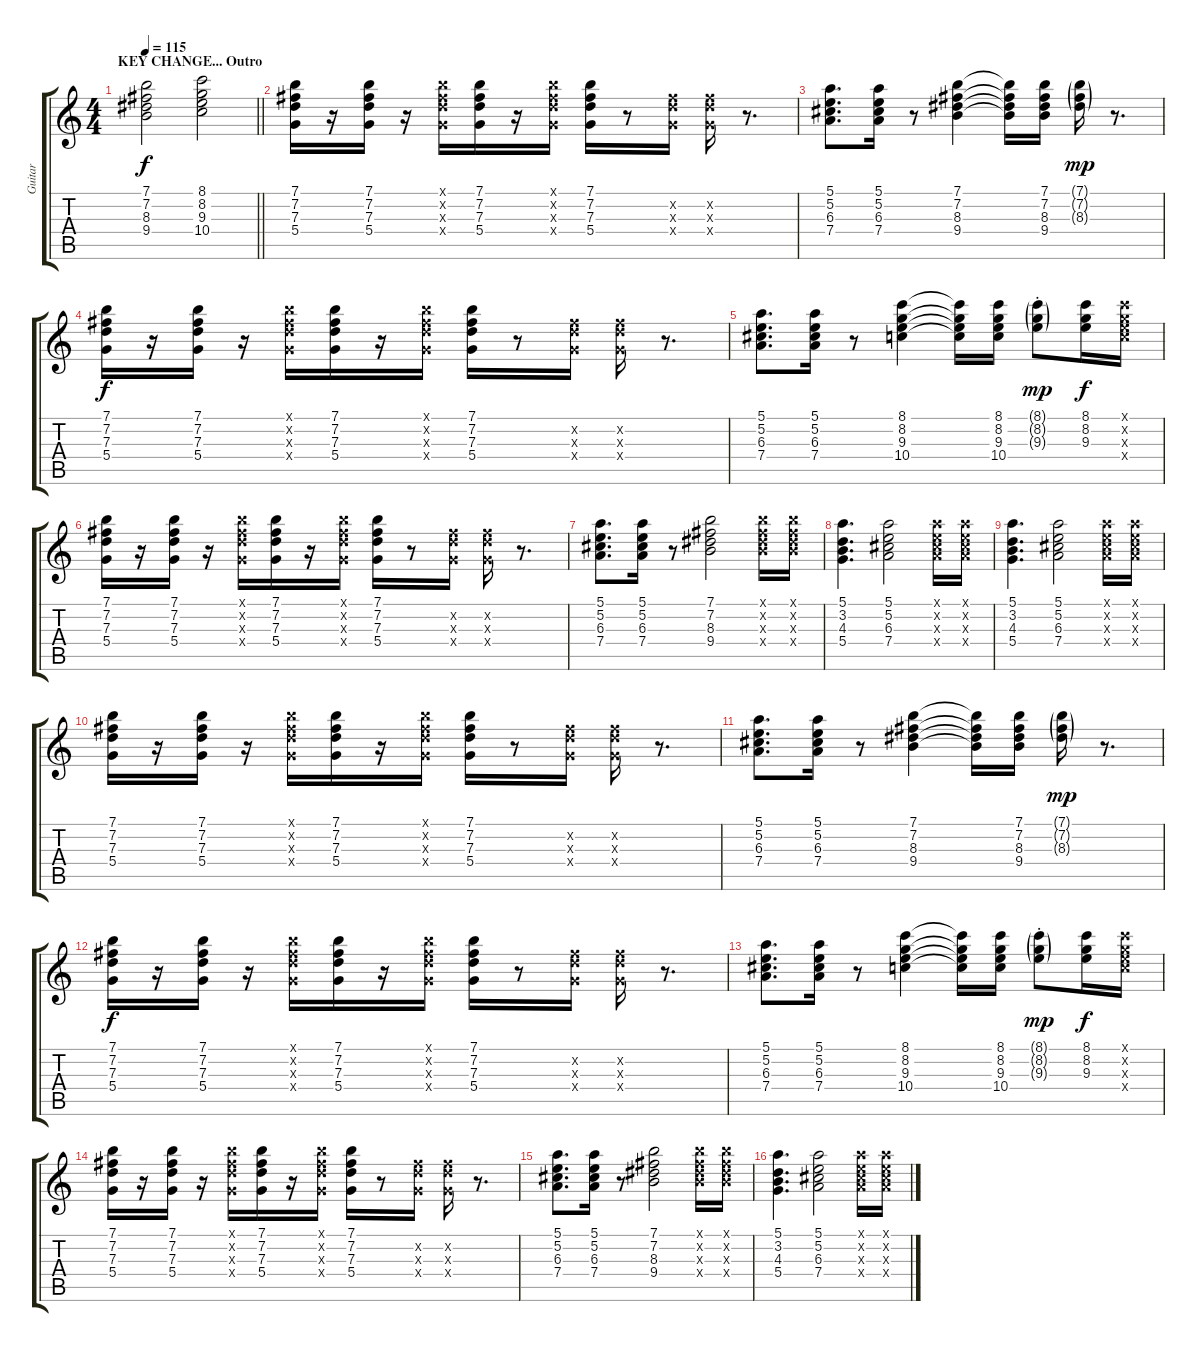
\track ("Guitar" "Guitar") {instrument electricguitarclean}
\staff {score tabs}
\tuning (E4 B3 G3 D3 A2 E2) {hide}
\ts (4 4)
\section ("" "KEY CHANGE... Outro")
\tempo 115
\clef g2
\barLineRight lightlight
\ks c
(7.1{t} 7.2{t} 8.3{t} 9.4{t}).2{dy f} (8.1 8.2 9.3 10.4).2 |
(7.1 7.2 7.3 5.4).16 r.16 (7.1 7.2 7.3 5.4).16 r.16 (7.1{x} 7.2{x} 7.3{x} 5.4{x}).16 (7.1 7.2 7.3 5.4).16 r.16 (7.1{x} 7.2{x} 7.3{x} 5.4{x}).16 (7.1 7.2 7.3 5.4).16 r.8 (7.2{x} 7.3{x} 5.4{x}).16 (7.2{x} 7.3{x} 5.4{x}).16 r.8{d} |
(5.1 5.2 6.3 7.4).8{d} (5.1 5.2 6.3 7.4).16 r.8 (7.1 7.2 8.3 9.4).4 (7.1{t} 7.2{t} 8.3{t} 9.4{t}).16 (7.1 7.2 8.3 9.4).16 (7.1{g} 7.2{g} 8.3{g}).16{dy mp} r.8{d} |
(7.1 7.2 7.3 5.4).16{dy f} r.16 (7.1 7.2 7.3 5.4).16 r.16 (7.1{x} 7.2{x} 7.3{x} 5.4{x}).16 (7.1 7.2 7.3 5.4).16 r.16 (7.1{x} 7.2{x} 7.3{x} 5.4{x}).16 (7.1 7.2 7.3 5.4).16 r.8 (7.2{x} 7.3{x} 5.4{x}).16 (7.2{x} 7.3{x} 5.4{x}).16 r.8{d} |
(5.1 5.2 6.3 7.4).8{d} (5.1 5.2 6.3 7.4).16 r.8 (8.1 8.2 9.3 10.4).4 (8.1{t} 8.2{t} 9.3{t} 10.4{t}).16 (8.1 8.2 9.3 10.4).16 (8.1{g st} 8.2{g st} 9.3{g st}).8{dy mp} (8.1 8.2 9.3).16{dy f} (8.1{x} 8.2{x} 9.3{x} 10.4{x}).16 |
(7.1 7.2 7.3 5.4).16 r.16 (7.1 7.2 7.3 5.4).16 r.16 (7.1{x} 7.2{x} 7.3{x} 5.4{x}).16 (7.1 7.2 7.3 5.4).16 r.16 (7.1{x} 7.2{x} 7.3{x} 5.4{x}).16 (7.1 7.2 7.3 5.4).16 r.8 (7.2{x} 7.3{x} 5.4{x}).16 (7.2{x} 7.3{x} 5.4{x}).16 r.8{d} |
(5.1 5.2 6.3 7.4).8{d} (5.1 5.2 6.3 7.4).16 r.8 (7.1 7.2 8.3 9.4).2 (7.1{x} 7.2{x} 8.3{x} 9.4{x}).16 (7.1{x} 7.2{x} 8.3{x} 9.4{x}).16 |
(5.1 3.2 4.3 5.4).4{d} (5.1 5.2 6.3 7.4).2 (5.1{x} 5.2{x} 6.3{x} 7.4{x}).16 (5.1{x} 5.2{x} 6.3{x} 7.4{x}).16 |
(5.1 3.2 4.3 5.4).4{d} (5.1 5.2 6.3 7.4).2 (5.1{x} 5.2{x} 6.3{x} 7.4{x}).16 (5.1{x} 5.2{x} 6.3{x} 7.4{x}).16 |
(7.1 7.2 7.3 5.4).16 r.16 (7.1 7.2 7.3 5.4).16 r.16 (7.1{x} 7.2{x} 7.3{x} 5.4{x}).16 (7.1 7.2 7.3 5.4).16 r.16 (7.1{x} 7.2{x} 7.3{x} 5.4{x}).16 (7.1 7.2 7.3 5.4).16 r.8 (7.2{x} 7.3{x} 5.4{x}).16 (7.2{x} 7.3{x} 5.4{x}).16 r.8{d} |
(5.1 5.2 6.3 7.4).8{d} (5.1 5.2 6.3 7.4).16 r.8 (7.1 7.2 8.3 9.4).4 (7.1{t} 7.2{t} 8.3{t} 9.4{t}).16 (7.1 7.2 8.3 9.4).16 (7.1{g} 7.2{g} 8.3{g}).16{dy mp} r.8{d} |
(7.1 7.2 7.3 5.4).16{dy f} r.16 (7.1 7.2 7.3 5.4).16 r.16 (7.1{x} 7.2{x} 7.3{x} 5.4{x}).16 (7.1 7.2 7.3 5.4).16 r.16 (7.1{x} 7.2{x} 7.3{x} 5.4{x}).16 (7.1 7.2 7.3 5.4).16 r.8 (7.2{x} 7.3{x} 5.4{x}).16 (7.2{x} 7.3{x} 5.4{x}).16 r.8{d} |
(5.1 5.2 6.3 7.4).8{d} (5.1 5.2 6.3 7.4).16 r.8 (8.1 8.2 9.3 10.4).4 (8.1{t} 8.2{t} 9.3{t} 10.4{t}).16 (8.1 8.2 9.3 10.4).16 (8.1{g st} 8.2{g st} 9.3{g st}).8{dy mp} (8.1 8.2 9.3).16{dy f} (8.1{x} 8.2{x} 9.3{x} 10.4{x}).16 |
(7.1 7.2 7.3 5.4).16 r.16 (7.1 7.2 7.3 5.4).16 r.16 (7.1{x} 7.2{x} 7.3{x} 5.4{x}).16 (7.1 7.2 7.3 5.4).16 r.16 (7.1{x} 7.2{x} 7.3{x} 5.4{x}).16 (7.1 7.2 7.3 5.4).16 r.8 (7.2{x} 7.3{x} 5.4{x}).16 (7.2{x} 7.3{x} 5.4{x}).16 r.8{d} |
(5.1 5.2 6.3 7.4).8{d} (5.1 5.2 6.3 7.4).16 r.8 (7.1 7.2 8.3 9.4).2 (7.1{x} 7.2{x} 8.3{x} 9.4{x}).16 (7.1{x} 7.2{x} 8.3{x} 9.4{x}).16 |
(5.1 3.2 4.3 5.4).4{d} (5.1 5.2 6.3 7.4).2 (5.1{x} 5.2{x} 6.3{x} 7.4{x}).16 (5.1{x} 5.2{x} 6.3{x} 7.4{x}).16
